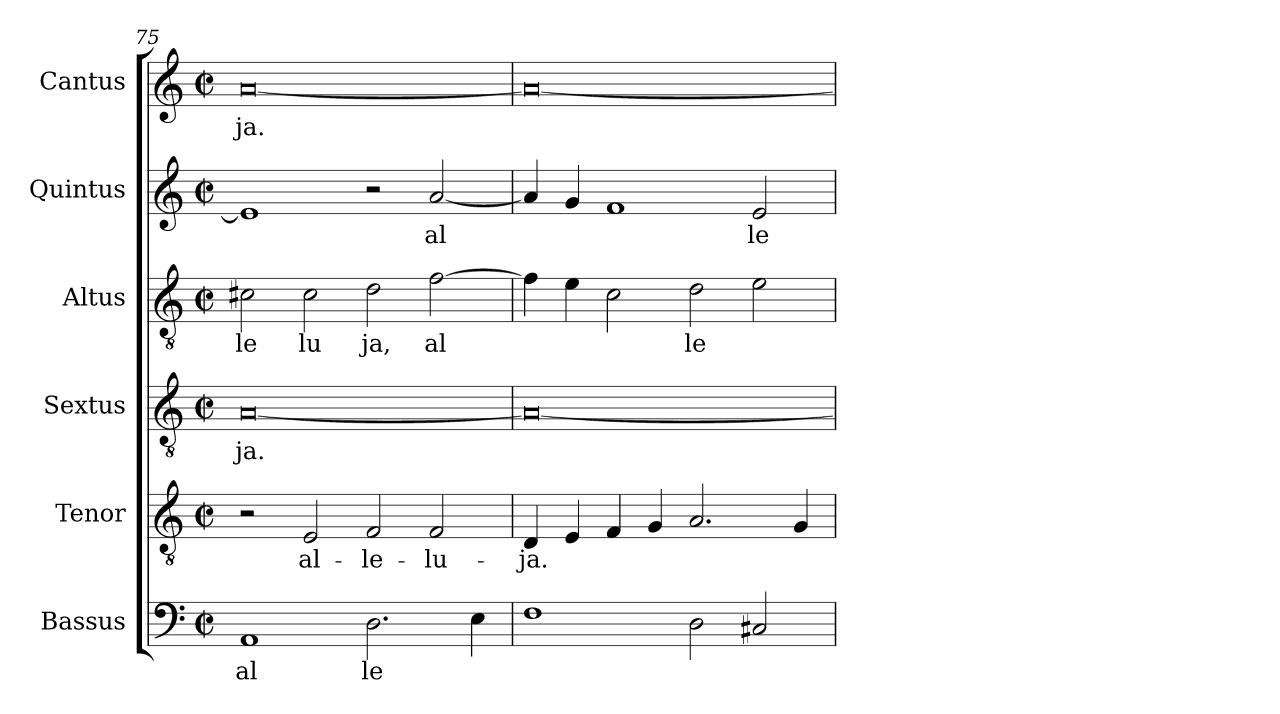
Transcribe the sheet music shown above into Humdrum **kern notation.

**kern	**text	**kern	**text	**kern	**text	**kern	**text	**kern	**text	**kern	**text
*part6	*part6	*part5	*part5	*part4	*part4	*part3	*part3	*part2	*part2	*part1	*part1
*staff6	*staff6	*staff5	*staff5	*staff4	*staff4	*staff3	*staff3	*staff2	*staff2	*staff1	*staff1
*I"Bassus	*	*I"Tenor	*	*I"Sextus	*	*I"Altus	*	*I"Quintus	*	*I"Cantus	*
*clefF4	*	*clefGv2	*	*clefGv2	*	*clefGv2	*	*clefG2	*	*clefG2	*
*M2/2	*	*M2/2	*	*M2/2	*	*M2/2	*	*M2/2	*	*M2/2	*
*met(c|)	*	*met(c|)	*	*met(c|)	*	*met(c|)	*	*met(c|)	*	*met(c|)	*
=75	=75	=75	=75	=75	=75	=75	=75	=75	=75	=75	=75
!	!LO:LY:b:cj	!	!	!	!LO:LY:b:cj	!	!LO:LY:b:cj	!	!	!	!LO:LY:b:cj
1AA	al	2r	.	[<0A	ja.	2c#X\	le	1e]	.	[<0a	ja.
!	!	!	!LO:LY:b:cj	!	!	!	!LO:LY:b:cj	!	!	!	!
.	.	2E/	al-	.	.	2c#\	lu	.	.	.	.
!	!LO:LY:b:cj	!	!LO:LY:b:cj	!	!	!	!LO:LY:b:cj	!	!	!	!
2.D\	le	2F/	-le-	.	.	2d\	ja,	2r	.	.	.
!	!	!	!LO:LY:b:cj	!	!	!	!LO:LY:b:cj	!	!LO:LY:b:cj	!	!
.	.	2F/	-lu-	.	.	[>2f\	al	[<2a/	al	.	.
4E\	.	.	.	.	.	.	.	.	.	.	.
=76	=76	=76	=76	=76	=76	=76	=76	=76	=76	=76	=76
!	!	!	!LO:LY:b:cj	!	!	!	!	!	!	!	!
1F	.	4D/	-ja.	0A_<	.	4f\]	.	4a/]	.	0a_<	.
.	.	4E/	.	.	.	4e\	.	4g/	.	.	.
.	.	4F/	.	.	.	2c\	.	1f	.	.	.
.	.	4G/	.	.	.	.	.	.	.	.	.
!	!	!	!	!	!	!	!LO:LY:b:cj	!	!	!	!
2D\	.	2.A/	.	.	.	2d\	le	.	.	.	.
!	!	!	!	!	!	!	!	!	!LO:LY:b:cj	!	!
2C#/	.	.	.	.	.	2e\	.	2e/	le	.	.
.	.	4G/	.	.	.	.	.	.	.	.	.
=	=	=	=	=	=	=	=	=	=	=	=
*-	*-	*-	*-	*-	*-	*-	*-	*-	*-	*-	*-
